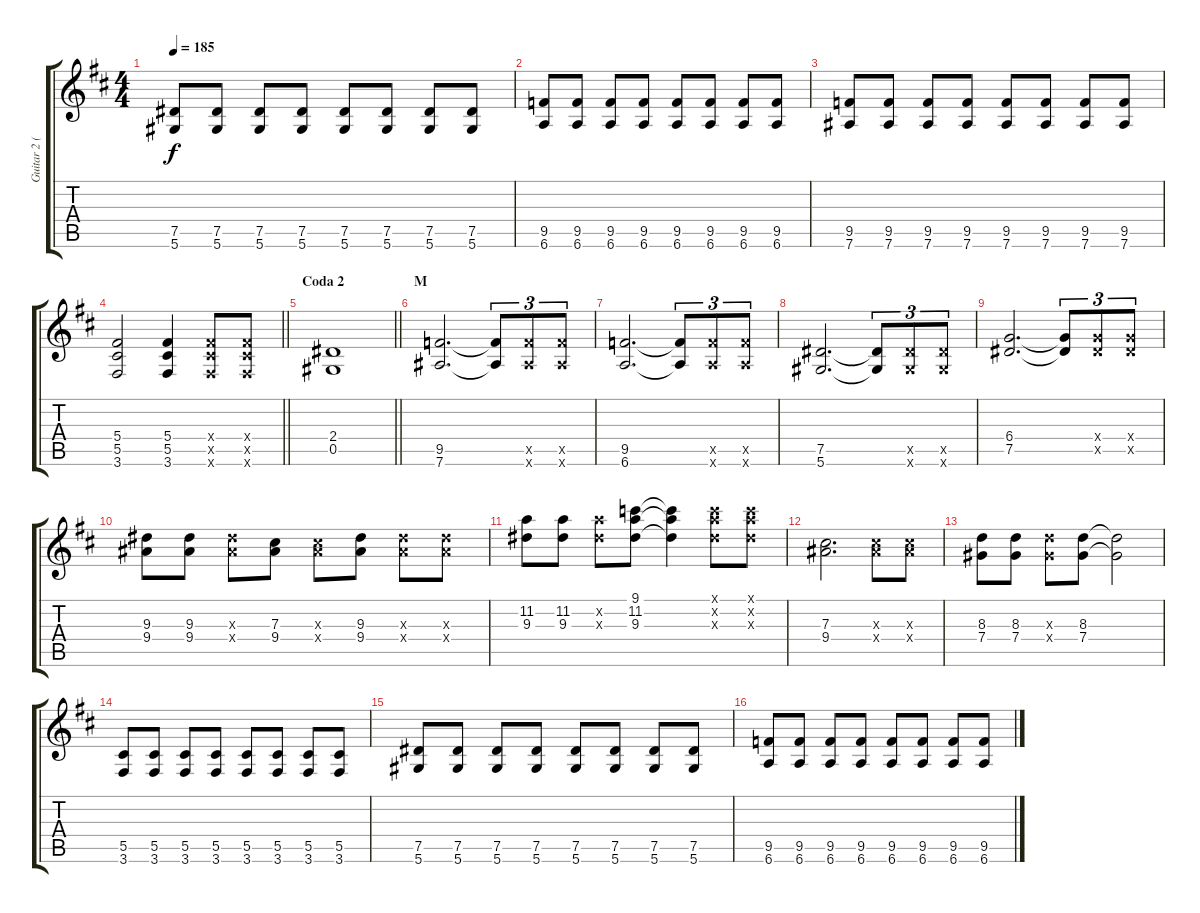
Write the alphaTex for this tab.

\track ("Guitar 2 (Hitsugi)" "Guitar 2 (") {instrument distortionguitar}
\staff {score tabs}
\tuning (Eb4 Bb3 Gb3 Db3 Ab2 Eb2) {hide}
\ts (4 4)
\tempo 185
\clef g2
\ks d
(7.5 5.6).8{dy f} (7.5 5.6).8 (7.5 5.6).8 (7.5 5.6).8 (7.5 5.6).8 (7.5 5.6).8 (7.5 5.6).8 (7.5 5.6).8 |
(9.5 6.6).8 (9.5 6.6).8 (9.5 6.6).8 (9.5 6.6).8 (9.5 6.6).8 (9.5 6.6).8 (9.5 6.6).8 (9.5 6.6).8 |
(9.5 7.6).8 (9.5 7.6).8 (9.5 7.6).8 (9.5 7.6).8 (9.5 7.6).8 (9.5 7.6).8 (9.5 7.6).8 (9.5 7.6).8 |
\barLineRight lightlight
(5.4 5.5 3.6).2 (5.4 5.5 3.6).4 (5.4{x} 5.5{x} 3.6{x}).8 (5.4{x} 5.5{x} 3.6{x}).8 |
\section ("" "Coda 2")
\barLineRight lightlight
(2.4 0.5).1 |
\section ("" "M")
(9.5 7.6).2{d} (9.5{t} 7.6{t}).8{tu (3 2)} (9.5{x} 7.6{x}).8{tu (3 2)} (9.5{x} 7.6{x}).8{tu (3 2)} |
(9.5 6.6).2{d} (9.5{t} 6.6{t}).8{tu (3 2)} (9.5{x} 6.6{x}).8{tu (3 2)} (9.5{x} 6.6{x}).8{tu (3 2)} |
(7.5 5.6).2{d} (7.5{t} 5.6{t}).8{tu (3 2)} (7.5{x} 5.6{x}).8{tu (3 2)} (7.5{x} 5.6{x}).8{tu (3 2)} |
(6.4 7.5).2{d} (6.4{t} 7.5{t}).8{tu (3 2)} (6.4{x} 7.5{x}).8{tu (3 2)} (6.4{x} 7.5{x}).8{tu (3 2)} |
(9.3 9.4).8 (9.3 9.4).8 (9.3{x} 9.4{x}).8 (7.3 9.4).8 (7.3{x} 9.4{x}).8 (9.3 9.4).8 (9.3{x} 9.4{x}).8 (9.3{x} 9.4{x}).8 |
(11.2 9.3).8 (11.2 9.3).8 (11.2{x} 9.3{x}).8 (9.1 11.2 9.3).8 (9.1{t} 11.2{t} 9.3{t}).4 (9.1{x} 11.2{x} 9.3{x}).8 (9.1{x} 11.2{x} 9.3{x}).8 |
(7.3 9.4).2{d} (7.3{x} 9.4{x}).8 (7.3{x} 9.4{x}).8 |
(8.3 7.4).8 (8.3 7.4).8 (8.3{x} 7.4{x}).8 (8.3 7.4).8 (8.3{t} 7.4{t}).2 |
(5.5 3.6).8 (5.5 3.6).8 (5.5 3.6).8 (5.5 3.6).8 (5.5 3.6).8 (5.5 3.6).8 (5.5 3.6).8 (5.5 3.6).8 |
(7.5 5.6).8 (7.5 5.6).8 (7.5 5.6).8 (7.5 5.6).8 (7.5 5.6).8 (7.5 5.6).8 (7.5 5.6).8 (7.5 5.6).8 |
(9.5 6.6).8 (9.5 6.6).8 (9.5 6.6).8 (9.5 6.6).8 (9.5 6.6).8 (9.5 6.6).8 (9.5 6.6).8 (9.5 6.6).8
